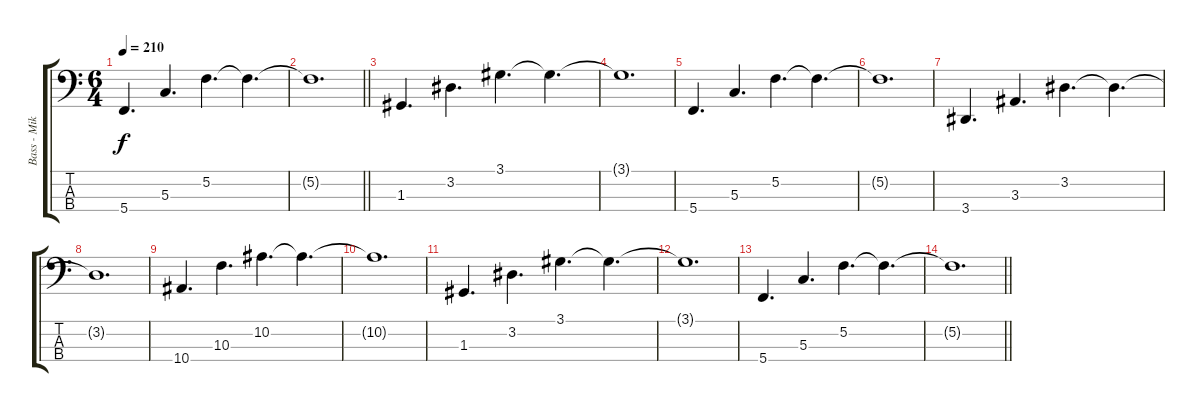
\track ("Bass - Mike D'Antonio" "Bass - Mik") {instrument electricbasspick}
\staff {score tabs}
\tuning (F2 C2 G1 C1) {hide}
\ts (6 4)
\tempo 210
\clef f4
\ks c
5.4.4{d dy f} 5.3.4{d} 5.2.4{d} 5.2{t}.4{d} |
\barLineRight lightlight
5.2{t}.1{d} |
1.3.4{d} 3.2.4{d} 3.1.4{d} 3.1{t}.4{d} |
3.1{t}.1{d} |
5.4.4{d} 5.3.4{d} 5.2.4{d} 5.2{t}.4{d} |
5.2{t}.1{d} |
3.4.4{d} 3.3.4{d} 3.2.4{d} 3.2{t}.4{d} |
3.2{t}.1{d} |
10.4.4{d} 10.3.4{d} 10.2.4{d} 10.2{t}.4{d} |
10.2{t}.1{d} |
1.3.4{d} 3.2.4{d} 3.1.4{d} 3.1{t}.4{d} |
3.1{t}.1{d} |
5.4.4{d} 5.3.4{d} 5.2.4{d} 5.2{t}.4{d} |
\barLineRight lightlight
5.2{t}.1{d}
